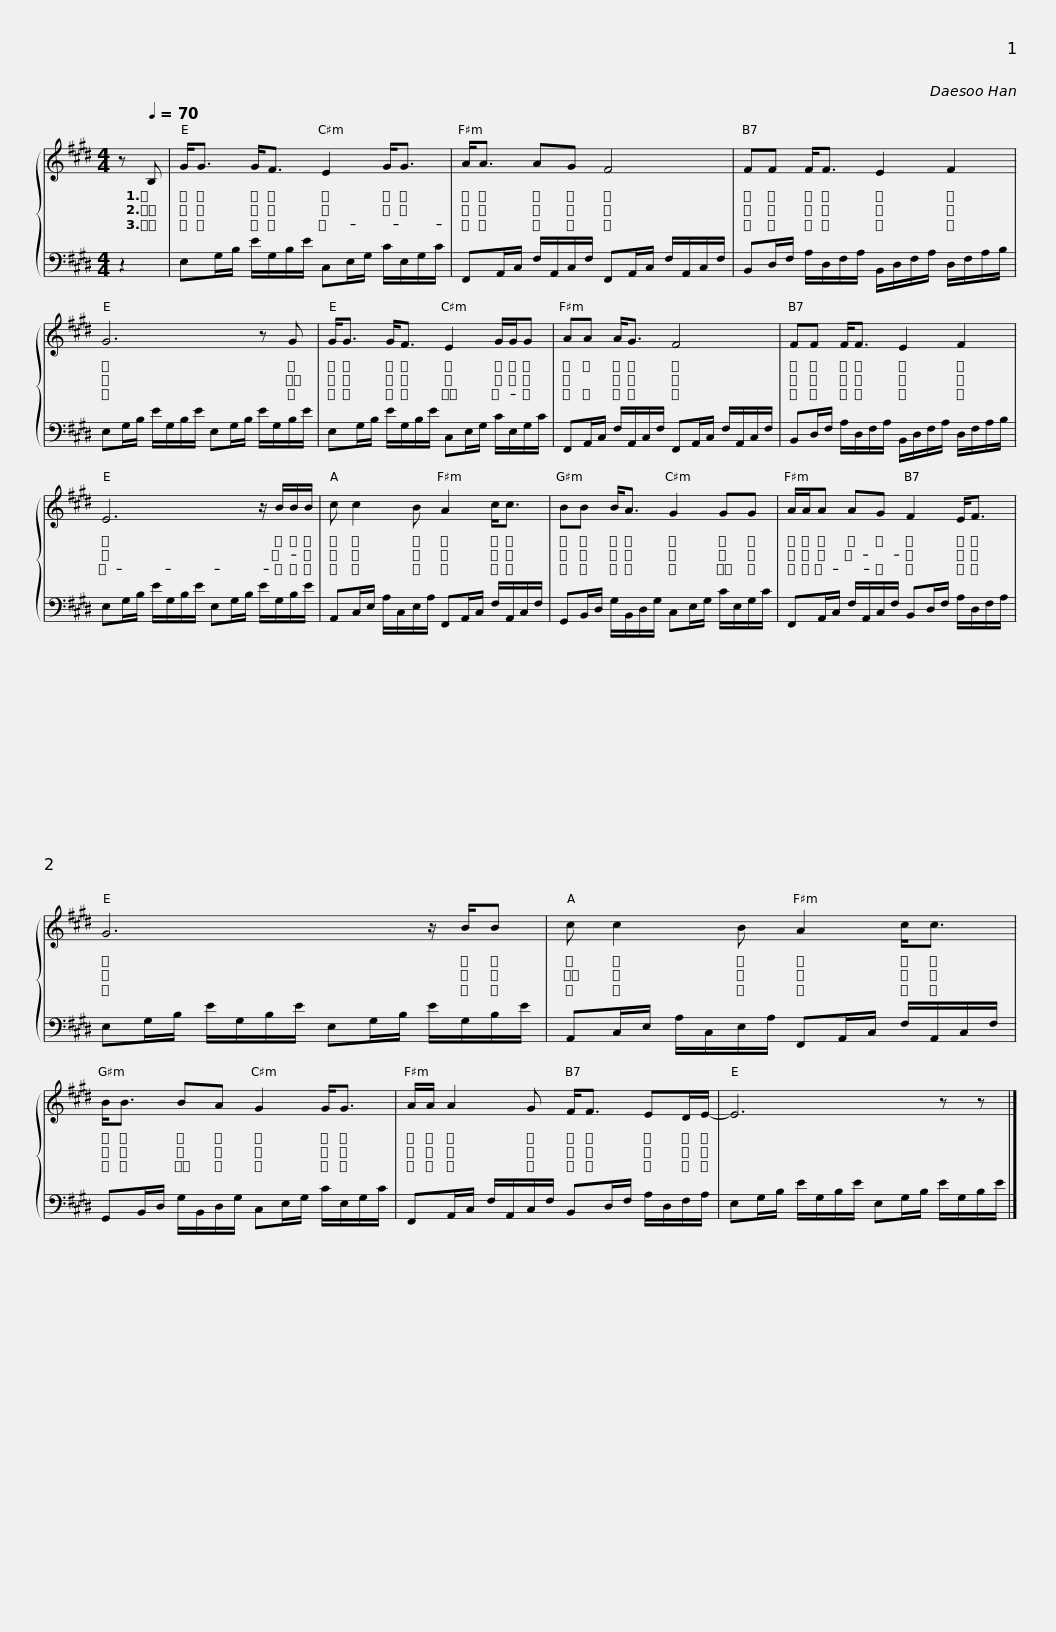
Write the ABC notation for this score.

X:1
%%score { 1 | 2 }
L:1/8
M:4/4
I:linebreak $
K:E
V:1 treble
V:2 bass
V:1
 z[Q:1/4=70] B, | G<G G<F E2 G<G | A<A AG F4 |$ FF F<F E2 F2 | G6 z G | %5
 G<G G<F E2 G/G/G |$ AA A<G F4 | FF F<F E2 F2 | E6 z/ B/B/B/ |$ c c2 B A2 c<c | %10
 BB B<A G2 GG | A/A/A AG F2 E<F |$ G6 z/ B/B | c c2 B A2 c<c | B<B BA G2 G<G |$ %15
 A/A/ A2 G F<F ED/E/- | E6 z z |] %17
V:2
 z2 | E,G,/B,/ E/G,/B,/E/ C,E,/G,/ C/E,/G,/C/ | F,,A,,/C,/ F,/A,,/C,/F,/ F,,A,,/C,/ F,/A,,/C,/F,/ |$ B,,D,/F,/ A,/D,/F,/A,/ B,,/D,/F,/A,/ D,/F,/A,/B,/ | E,G,/B,/ E/G,/B,/E/ E,G,/B,/ E/G,/B,/E/ | %5
 E,G,/B,/ E/G,/B,/E/ C,E,/G,/ C/E,/G,/C/ |$ F,,A,,/C,/ F,/A,,/C,/F,/ F,,A,,/C,/ F,/A,,/C,/F,/ | B,,D,/F,/ A,/D,/F,/A,/ B,,/D,/F,/A,/ D,/F,/A,/B,/ | E,G,/B,/ E/G,/B,/E/ E,G,/B,/ E/G,/B,/E/ |$ A,,C,/E,/ A,/C,/E,/A,/ F,,A,,/C,/ F,/A,,/C,/F,/ | %10
 G,,B,,/D,/ G,/B,,/D,/G,/ C,E,/G,/ C/E,/G,/C/ | F,,A,,/C,/ F,/A,,/C,/F,/ B,,D,/F,/ A,/D,/F,/A,/ |$ E,G,/B,/ E/G,/B,/E/ E,G,/B,/ E/G,/B,/E/ | A,,C,/E,/ A,/C,/E,/A,/ F,,A,,/C,/ F,/A,,/C,/F,/ | G,,B,,/D,/ G,/B,,/D,/G,/ C,E,/G,/ C/E,/G,/C/ |$ %15
 F,,A,,/C,/ F,/A,,/C,/F,/ B,,D,/F,/ A,/D,/F,/A,/ | E,G,/B,/ E/G,/B,/E/ E,G,/B,/ E/G,/B,/E/ |] %17
